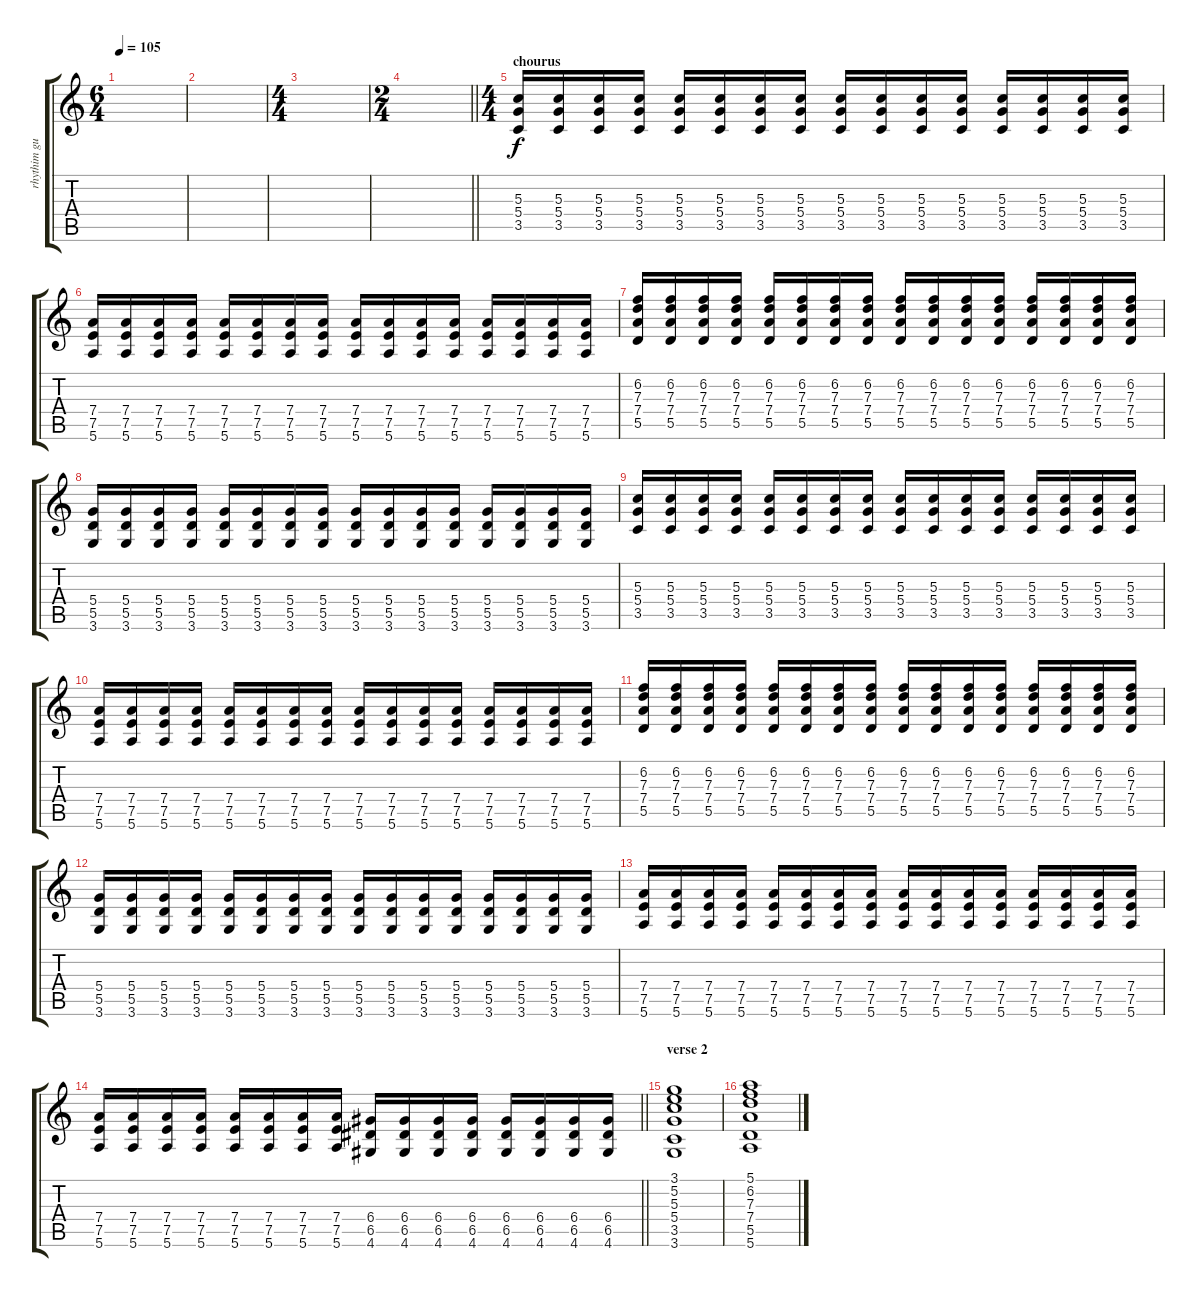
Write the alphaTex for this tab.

\track ("rhythim guitar" "rhythim gu") {instrument overdrivenguitar}
\staff {score tabs}
\tuning (E4 B3 G3 D3 A2 E2) {hide}
\ts (6 4)
\tempo 105
\clef g2
\ks c
|
|
\ts (4 4)
|
\ts (2 4)
\barLineRight lightlight
|
\ts (4 4)
\section ("" "chourus")
(5.3 5.4 3.5).16 (5.3 5.4 3.5).16 (5.3 5.4 3.5).16 (5.3 5.4 3.5).16 (5.3 5.4 3.5).16 (5.3 5.4 3.5).16 (5.3 5.4 3.5).16 (5.3 5.4 3.5).16 (5.3 5.4 3.5).16 (5.3 5.4 3.5).16 (5.3 5.4 3.5).16 (5.3 5.4 3.5).16 (5.3 5.4 3.5).16 (5.3 5.4 3.5).16 (5.3 5.4 3.5).16 (5.3 5.4 3.5).16 |
(7.4 7.5 5.6).16 (7.4 7.5 5.6).16 (7.4 7.5 5.6).16 (7.4 7.5 5.6).16 (7.4 7.5 5.6).16 (7.4 7.5 5.6).16 (7.4 7.5 5.6).16 (7.4 7.5 5.6).16 (7.4 7.5 5.6).16 (7.4 7.5 5.6).16 (7.4 7.5 5.6).16 (7.4 7.5 5.6).16 (7.4 7.5 5.6).16 (7.4 7.5 5.6).16 (7.4 7.5 5.6).16 (7.4 7.5 5.6).16 |
(6.2 7.3 7.4 5.5).16 (6.2 7.3 7.4 5.5).16 (6.2 7.3 7.4 5.5).16 (6.2 7.3 7.4 5.5).16 (6.2 7.3 7.4 5.5).16 (6.2 7.3 7.4 5.5).16 (6.2 7.3 7.4 5.5).16 (6.2 7.3 7.4 5.5).16 (6.2 7.3 7.4 5.5).16 (6.2 7.3 7.4 5.5).16 (6.2 7.3 7.4 5.5).16 (6.2 7.3 7.4 5.5).16 (6.2 7.3 7.4 5.5).16 (6.2 7.3 7.4 5.5).16 (6.2 7.3 7.4 5.5).16 (6.2 7.3 7.4 5.5).16 |
(5.4 5.5 3.6).16 (5.4 5.5 3.6).16 (5.4 5.5 3.6).16 (5.4 5.5 3.6).16 (5.4 5.5 3.6).16 (5.4 5.5 3.6).16 (5.4 5.5 3.6).16 (5.4 5.5 3.6).16 (5.4 5.5 3.6).16 (5.4 5.5 3.6).16 (5.4 5.5 3.6).16 (5.4 5.5 3.6).16 (5.4 5.5 3.6).16 (5.4 5.5 3.6).16 (5.4 5.5 3.6).16 (5.4 5.5 3.6).16 |
(5.3 5.4 3.5).16 (5.3 5.4 3.5).16 (5.3 5.4 3.5).16 (5.3 5.4 3.5).16 (5.3 5.4 3.5).16 (5.3 5.4 3.5).16 (5.3 5.4 3.5).16 (5.3 5.4 3.5).16 (5.3 5.4 3.5).16 (5.3 5.4 3.5).16 (5.3 5.4 3.5).16 (5.3 5.4 3.5).16 (5.3 5.4 3.5).16 (5.3 5.4 3.5).16 (5.3 5.4 3.5).16 (5.3 5.4 3.5).16 |
(7.4 7.5 5.6).16 (7.4 7.5 5.6).16 (7.4 7.5 5.6).16 (7.4 7.5 5.6).16 (7.4 7.5 5.6).16 (7.4 7.5 5.6).16 (7.4 7.5 5.6).16 (7.4 7.5 5.6).16 (7.4 7.5 5.6).16 (7.4 7.5 5.6).16 (7.4 7.5 5.6).16 (7.4 7.5 5.6).16 (7.4 7.5 5.6).16 (7.4 7.5 5.6).16 (7.4 7.5 5.6).16 (7.4 7.5 5.6).16 |
(6.2 7.3 7.4 5.5).16 (6.2 7.3 7.4 5.5).16 (6.2 7.3 7.4 5.5).16 (6.2 7.3 7.4 5.5).16 (6.2 7.3 7.4 5.5).16 (6.2 7.3 7.4 5.5).16 (6.2 7.3 7.4 5.5).16 (6.2 7.3 7.4 5.5).16 (6.2 7.3 7.4 5.5).16 (6.2 7.3 7.4 5.5).16 (6.2 7.3 7.4 5.5).16 (6.2 7.3 7.4 5.5).16 (6.2 7.3 7.4 5.5).16 (6.2 7.3 7.4 5.5).16 (6.2 7.3 7.4 5.5).16 (6.2 7.3 7.4 5.5).16 |
(5.4 5.5 3.6).16 (5.4 5.5 3.6).16 (5.4 5.5 3.6).16 (5.4 5.5 3.6).16 (5.4 5.5 3.6).16 (5.4 5.5 3.6).16 (5.4 5.5 3.6).16 (5.4 5.5 3.6).16 (5.4 5.5 3.6).16 (5.4 5.5 3.6).16 (5.4 5.5 3.6).16 (5.4 5.5 3.6).16 (5.4 5.5 3.6).16 (5.4 5.5 3.6).16 (5.4 5.5 3.6).16 (5.4 5.5 3.6).16 |
(7.4 7.5 5.6).16 (7.4 7.5 5.6).16 (7.4 7.5 5.6).16 (7.4 7.5 5.6).16 (7.4 7.5 5.6).16 (7.4 7.5 5.6).16 (7.4 7.5 5.6).16 (7.4 7.5 5.6).16 (7.4 7.5 5.6).16 (7.4 7.5 5.6).16 (7.4 7.5 5.6).16 (7.4 7.5 5.6).16 (7.4 7.5 5.6).16 (7.4 7.5 5.6).16 (7.4 7.5 5.6).16 (7.4 7.5 5.6).16 |
\barLineRight lightlight
(7.4 7.5 5.6).16 (7.4 7.5 5.6).16 (7.4 7.5 5.6).16 (7.4 7.5 5.6).16 (7.4 7.5 5.6).16 (7.4 7.5 5.6).16 (7.4 7.5 5.6).16 (7.4 7.5 5.6).16 (6.4 6.5 4.6).16 (6.4 6.5 4.6).16 (6.4 6.5 4.6).16 (6.4 6.5 4.6).16 (6.4 6.5 4.6).16 (6.4 6.5 4.6).16 (6.4 6.5 4.6).16 (6.4 6.5 4.6).16 |
\section ("" "verse 2")
(3.1 5.2 5.3 5.4 3.5 3.6).1 |
(5.1 6.2 7.3 7.4 5.5 5.6).1
